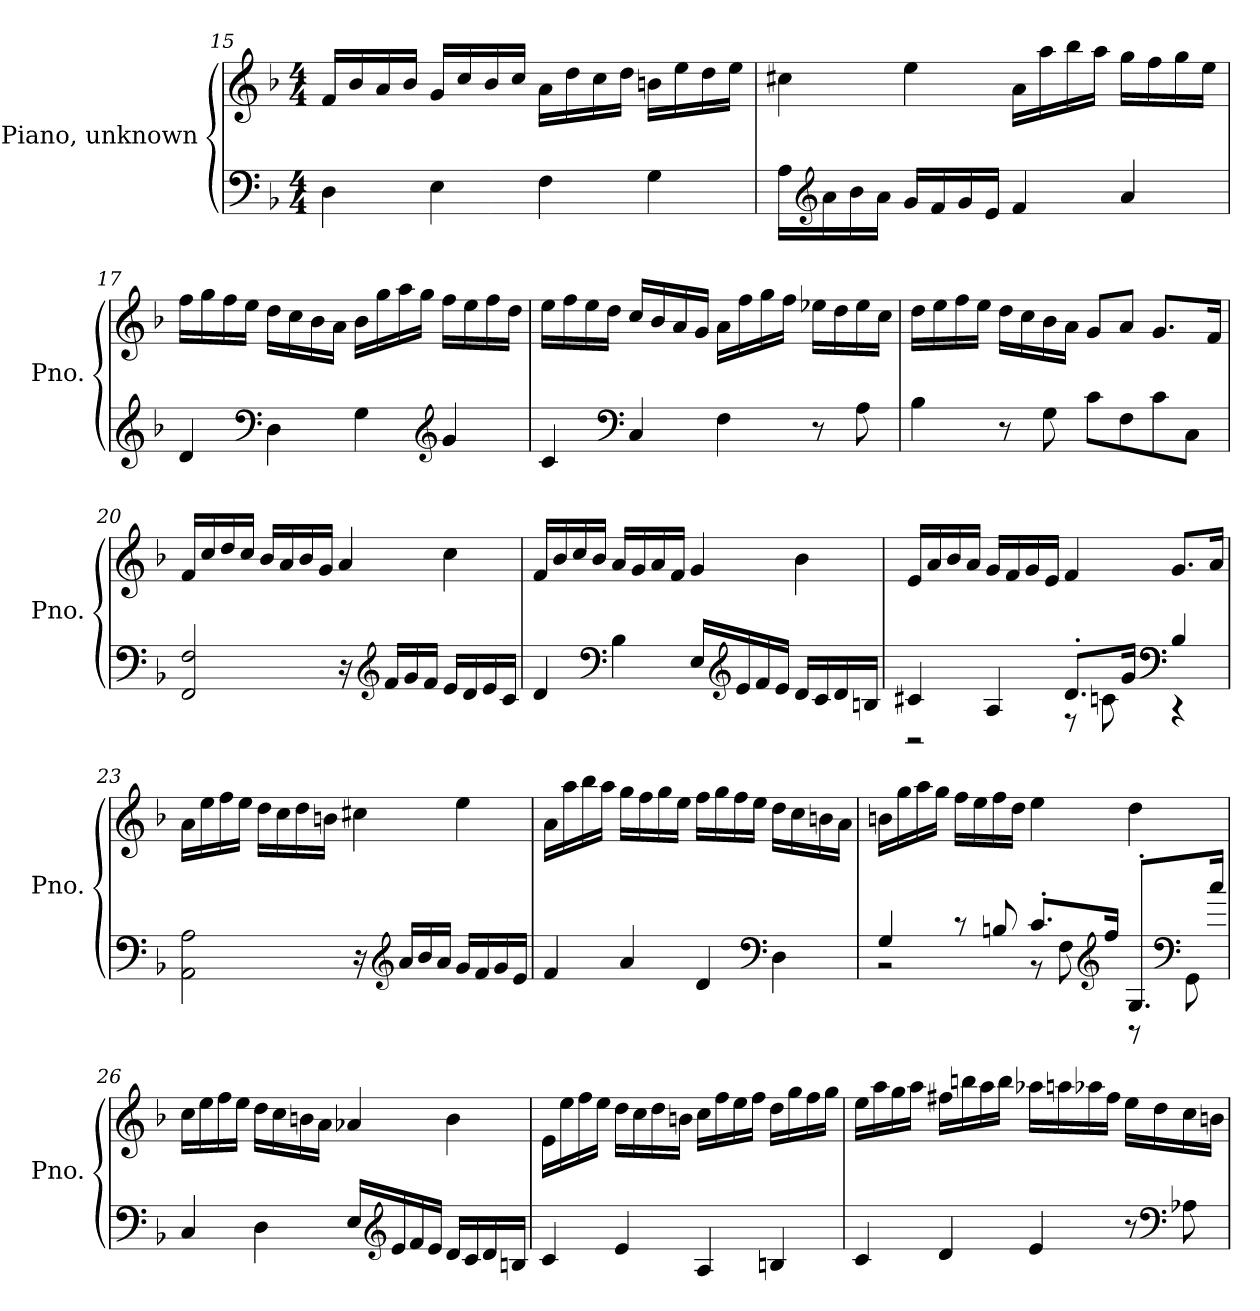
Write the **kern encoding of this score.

**kern	**kern
*part1	*part1
*staff2	*staff1
*I"Piano, unknown	*
*I'Pno.	*
*clefF4	*clefG2
*k[b-]	*k[b-]
*M4/4	*M4/4
=15	=15
4D\	16f/LL
.	16b-/
.	16a/
.	16b-/JJ
4E\	16g/LL
.	16cc/
.	16b-/
.	16cc/JJ
4F\	16a\LL
.	16dd\
.	16cc\
.	16dd\JJ
4G\	16bn\LL
.	16ee\
.	16dd\
.	16ee\JJ
!!LO:LB:g=z
=16	=16
16A\LL	4cc#X\
*clefG2	*
16a\	.
16b-\	.
16a\JJ	.
16g/LL	4ee\
16f/	.
16g/	.
16e/JJ	.
4f/	16a\LL
.	16aa\
.	16bb-\
.	16aa\JJ
4a/	16gg\LL
.	16ff\
.	16gg\
.	16ee\JJ
=17	=17
4d/	16ff\LL
.	16gg\
.	16ff\
.	16ee\JJ
*clefF4	*
4D\	16dd\LL
.	16cc\
.	16b-\
.	16a\JJ
4G\	16b-\LL
.	16gg\
.	16aa\
.	16gg\JJ
*clefG2	*
4g/	16ff\LL
.	16ee\
.	16ff\
.	16dd\JJ
!!LO:LB:g=z
=18	=18
4c/	16ee\LL
.	16ff\
.	16ee\
.	16dd\JJ
*clefF4	*
4C/	16cc/LL
.	16b-/
.	16a/
.	16g/JJ
4F\	16a\LL
.	16ff\
.	16gg\
.	16ff\JJ
8r	16ee-X\LL
.	16dd\
8A\	16ee-\
.	16cc\JJ
=19	=19
4B-\	16dd\LL
.	16ee\
.	16ff\
.	16ee\JJ
8r	16dd\LL
.	16cc\
8G\	16b-\
.	16a\JJ
8c\L	8g/L
8F\	8a/J
8c\	8.g/L
8C\J	.
.	16f/Jk
!!LO:PB:g=z
=20	=20
2FF/ 2F/	16f/LL
.	16cc/
.	16dd/
.	16cc/JJ
.	16b-/LL
.	16a/
.	16b-/
.	16g/JJ
16r	4a/
*clefG2	*
16f/LL	.
16g/	.
16f/JJ	.
16e/LL	4cc\
16d/	.
16e/	.
16c/JJ	.
=21	=21
4d/	16f/LL
.	16b-/
.	16cc/
.	16b-/JJ
*clefF4	*
4B-\	16a/LL
.	16g/
.	16a/
.	16f/JJ
16E/LL	4g/
*clefG2	*
16e/	.
16f/	.
16e/JJ	.
16d/LL	4b-\
16c/	.
16d/	.
16Bn/JJ	.
!!LO:LB:g=z
=22	=22
*^	*
4c#X/	2r	16e/LL
.	.	16a/
.	.	16b-/
.	.	16a/JJ
4A/	.	16g/LL
.	.	16f/
.	.	16g/
.	.	16e/JJ
8.d'/L	8r	4f/
.	8cn\	.
16g/Jk	.	.
*clefF4	*	*
4B-/	4r	8.g/L
.	.	16a/Jk
*v	*v	*
=23	=23
2AA\ 2A\	16a\LL
.	16ee\
.	16ff\
.	16ee\JJ
.	16dd\LL
.	16cc\
.	16dd\
.	16bn\JJ
16r	4cc#X\
*clefG2	*
16a/LL	.
16b-/	.
16a/JJ	.
16g/LL	4ee\
16f/	.
16g/	.
16e/JJ	.
!!LO:LB:g=z
=24	=24
4f/	16a\LL
.	16aa\
.	16bb-\
.	16aa\JJ
4a/	16gg\LL
.	16ff\
.	16gg\
.	16ee\JJ
4d/	16ff\LL
.	16gg\
.	16ff\
.	16ee\JJ
*clefF4	*
4D\	16dd\LL
.	16cc\
.	16bn\
.	16a\JJ
=25	=25
*^	*
4G/	2r	16bn\LL
.	.	16gg\
.	.	16aa\
.	.	16gg\JJ
8r	.	16ff\LL
.	.	16ee\
8Bn/	.	16ff\
.	.	16dd\JJ
8.c'/L	8r	4ee\
.	8F\	.
*clefG2	*	*
16ff/Jk	.	.
8.G'/L	8r	4dd\
*clefF4	*	*
.	8GG\	.
16cc/Jk	.	.
*v	*v	*
!!LO:LB:g=z
=26	=26
4C/	16cc\LL
.	16ee\
.	16ff\
.	16ee\JJ
4D\	16dd\LL
.	16cc\
.	16bn\
.	16a\JJ
16E/LL	4a-X/
*clefG2	*
16e/	.
16f/	.
16e/JJ	.
16d/LL	4b\
16c/	.
16d/	.
16Bn/JJ	.
=27	=27
4c/	16e\LL
.	16ee\
.	16ff\
.	16ee\JJ
4e/	16dd\LL
.	16cc\
.	16dd\
.	16bn\JJ
4A/	16cc\LL
.	16ff\
.	16ee\
.	16ff\JJ
4Bn/	16dd\LL
.	16gg\
.	16ff\
.	16gg\JJ
!!LO:LB:g=z
=28	=28
4c/	16ee\LL
.	16aa\
.	16gg\
.	16aa\JJ
4d/	16ff#X\LL
.	16bbn\
.	16aa\
.	16bb\JJ
4e/	16aa-X\LL
.	16aan\
.	16aa-X\
.	16ff#\JJ
8r	16ee\LL
.	16dd\
*clefF4	*
8A-X\	16cc\
.	16bn\JJ
=	=
*-	*-
